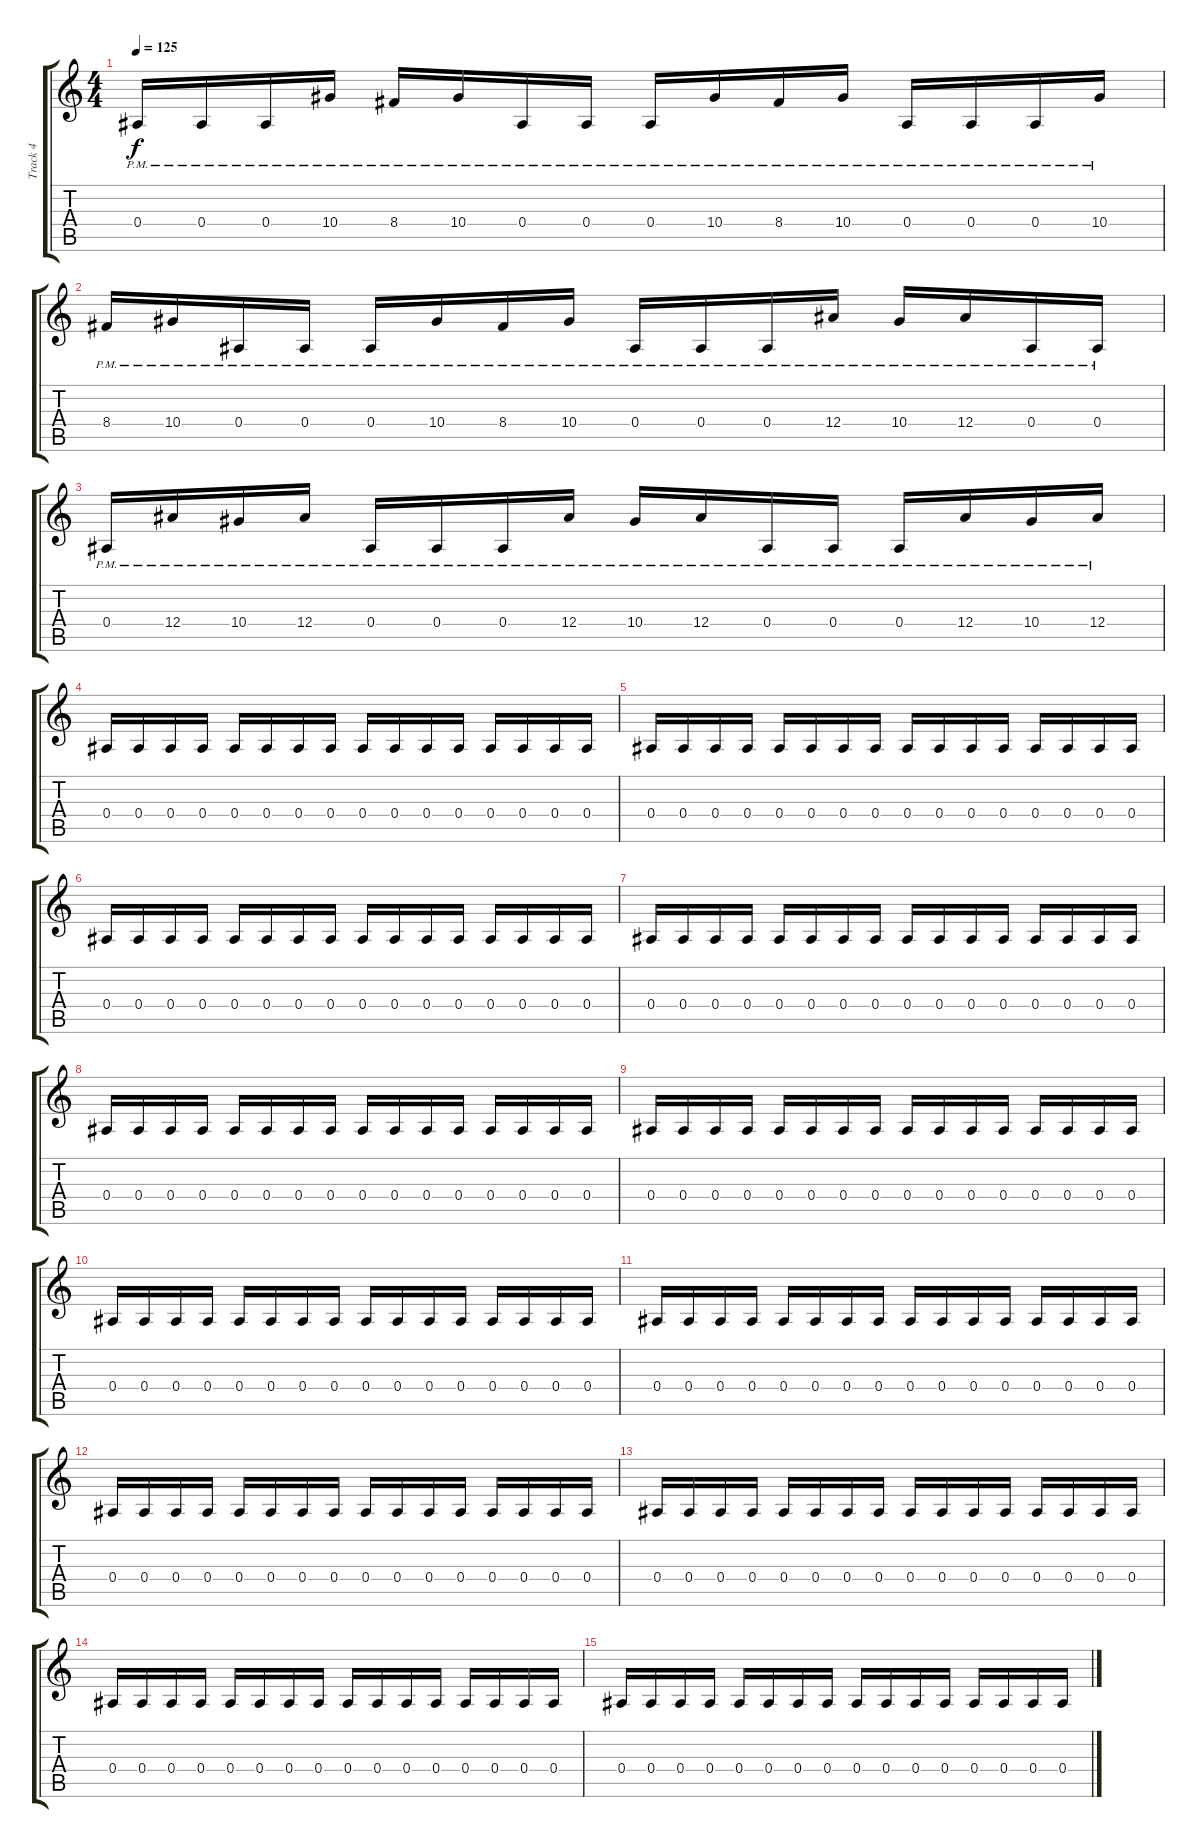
\track ("Track 4" "Track 4") {instrument distortionguitar}
\staff {score tabs}
\tuning (C4 G3 Eb3 Bb2 F2 C2) {hide}
\ts (4 4)
\tempo 125
\clef g2
\ks c
0.4{pm}.16{dy f} 0.4{pm}.16 0.4{pm}.16 10.4{pm}.16 8.4{pm}.16 10.4{pm}.16 0.4{pm}.16 0.4{pm}.16 0.4{pm}.16 10.4{pm}.16 8.4{pm}.16 10.4{pm}.16 0.4{pm}.16 0.4{pm}.16 0.4{pm}.16 10.4{pm}.16 |
8.4{pm}.16 10.4{pm}.16 0.4{pm}.16 0.4{pm}.16 0.4{pm}.16 10.4{pm}.16 8.4{pm}.16 10.4{pm}.16 0.4{pm}.16 0.4{pm}.16 0.4{pm}.16 12.4{pm}.16 10.4{pm}.16 12.4{pm}.16 0.4{pm}.16 0.4{pm}.16 |
0.4{pm}.16 12.4{pm}.16 10.4{pm}.16 12.4{pm}.16 0.4{pm}.16 0.4{pm}.16 0.4{pm}.16 12.4{pm}.16 10.4{pm}.16 12.4{pm}.16 0.4{pm}.16 0.4{pm}.16 0.4{pm}.16 12.4{pm}.16 10.4{pm}.16 12.4{pm}.16 |
0.4.16 0.4.16 0.4.16 0.4.16 0.4.16 0.4.16 0.4.16 0.4.16 0.4.16 0.4.16 0.4.16 0.4.16 0.4.16 0.4.16 0.4.16 0.4.16 |
0.4.16 0.4.16 0.4.16 0.4.16 0.4.16 0.4.16 0.4.16 0.4.16 0.4.16 0.4.16 0.4.16 0.4.16 0.4.16 0.4.16 0.4.16 0.4.16 |
0.4.16 0.4.16 0.4.16 0.4.16 0.4.16 0.4.16 0.4.16 0.4.16 0.4.16 0.4.16 0.4.16 0.4.16 0.4.16 0.4.16 0.4.16 0.4.16 |
0.4.16 0.4.16 0.4.16 0.4.16 0.4.16 0.4.16 0.4.16 0.4.16 0.4.16 0.4.16 0.4.16 0.4.16 0.4.16 0.4.16 0.4.16 0.4.16 |
0.4.16 0.4.16 0.4.16 0.4.16 0.4.16 0.4.16 0.4.16 0.4.16 0.4.16 0.4.16 0.4.16 0.4.16 0.4.16 0.4.16 0.4.16 0.4.16 |
0.4.16 0.4.16 0.4.16 0.4.16 0.4.16 0.4.16 0.4.16 0.4.16 0.4.16 0.4.16 0.4.16 0.4.16 0.4.16 0.4.16 0.4.16 0.4.16 |
0.4.16 0.4.16 0.4.16 0.4.16 0.4.16 0.4.16 0.4.16 0.4.16 0.4.16 0.4.16 0.4.16 0.4.16 0.4.16 0.4.16 0.4.16 0.4.16 |
0.4.16 0.4.16 0.4.16 0.4.16 0.4.16 0.4.16 0.4.16 0.4.16 0.4.16 0.4.16 0.4.16 0.4.16 0.4.16 0.4.16 0.4.16 0.4.16 |
0.4.16 0.4.16 0.4.16 0.4.16 0.4.16 0.4.16 0.4.16 0.4.16 0.4.16 0.4.16 0.4.16 0.4.16 0.4.16 0.4.16 0.4.16 0.4.16 |
0.4.16 0.4.16 0.4.16 0.4.16 0.4.16 0.4.16 0.4.16 0.4.16 0.4.16 0.4.16 0.4.16 0.4.16 0.4.16 0.4.16 0.4.16 0.4.16 |
0.4.16 0.4.16 0.4.16 0.4.16 0.4.16 0.4.16 0.4.16 0.4.16 0.4.16 0.4.16 0.4.16 0.4.16 0.4.16 0.4.16 0.4.16 0.4.16 |
0.4.16 0.4.16 0.4.16 0.4.16 0.4.16 0.4.16 0.4.16 0.4.16 0.4.16 0.4.16 0.4.16 0.4.16 0.4.16 0.4.16 0.4.16 0.4.16
